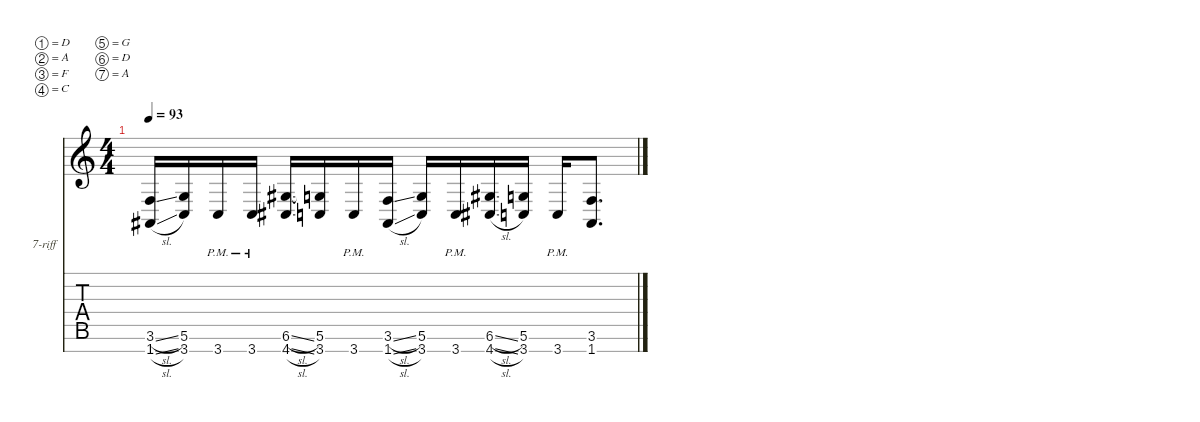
\defaultSystemsLayout 2
\hideDynamics
\bracketExtendMode nobrackets
\firstSystemTrackNameOrientation horizontal
\otherSystemsTrackNameOrientation horizontal
\track ("7-riff" "7-riff") {solo instrument distortionguitar}
\staff {score tabs}
\tuning (D4 A3 F3 C3 G2 D2 A1)
\ts (4 4)
\scale
1.03043
\tempo 93
\accidentals auto
\clef g2
\ottava regular
\simile none
\ks c
(3.6{sl} 1.7{sl acc #}).16{dy f beam Up} (5.6 3.7).16{beam Up} 3.7{pm}.16{beam Up} 3.7{pm}.16{beam Up} (4.7{sl acc #} 6.6{sl acc #}).16{beam Up} (3.7 5.6).16{beam Up} 3.7{pm}.16{beam Up} (3.6{sl} 1.7{sl acc #}).16{beam Up} (5.6 3.7).16{beam Up} 3.7{pm}.16{beam Up} (6.6{sl acc #} 4.7{sl acc #}).16{beam Up} (5.6 3.7).16{beam Up} 3.7{pm}.16{beam Up} (3.6 1.7{acc #}).8{d beam Up} |
\scale
0.969568 |
\scale
1.03043 |
\scale
0.969568 |
\scale
1.03043 |
\scale
0.969568 |
\scale
1.03043 |
\scale
0.969568
